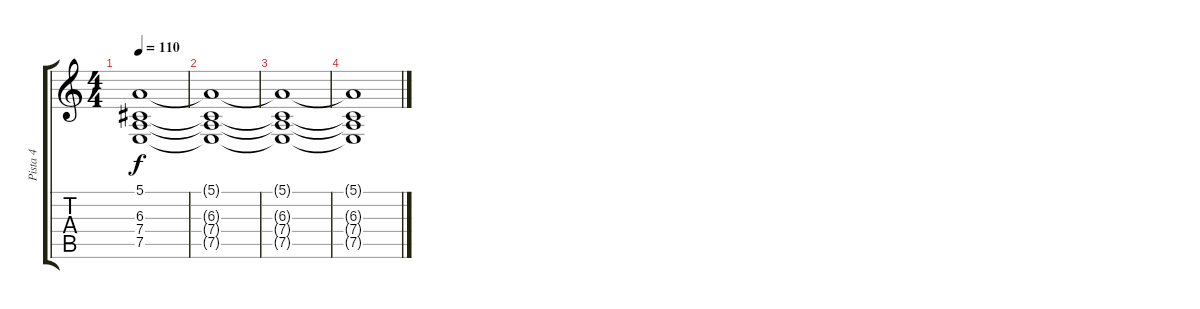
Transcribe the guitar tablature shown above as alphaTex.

\track ("Pista 4" "Pista 4") {instrument acousticgrandpiano}
\staff {score tabs}
\tuning (E4 B3 G3 D3 A2 E2) {hide}
\ts (4 4)
\tempo 110
\clef g2
\ks c
(5.1 6.3 7.4 7.5).1{dy f} |
(5.1{t} 6.3{t} 7.4{t} 7.5{t}).1 |
(5.1{t} 6.3{t} 7.4{t} 7.5{t}).1 |
(5.1{t} 6.3{t} 7.4{t} 7.5{t}).1
